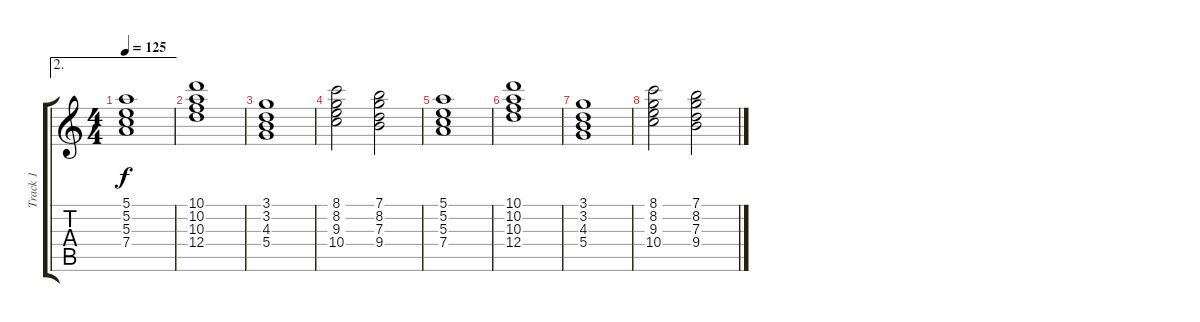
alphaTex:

\track ("Track 1" "Track 1") {instrument electricguitarclean}
\staff {score tabs}
\tuning (E4 B3 G3 D3 A2 E2) {hide}
\ae 2
\ts (4 4)
\tempo 125
\clef g2
\ks c
(5.1 5.2 5.3 7.4).1{dy f} |
(10.1 10.2 10.3 12.4).1 |
(3.1 3.2 4.3 5.4).1 |
(8.1 8.2 9.3 10.4).2 (7.1 8.2 7.3 9.4).2 |
(5.1 5.2 5.3 7.4).1 |
(10.1 10.2 10.3 12.4).1 |
(3.1 3.2 4.3 5.4).1 |
(8.1 8.2 9.3 10.4).2 (7.1 8.2 7.3 9.4).2
